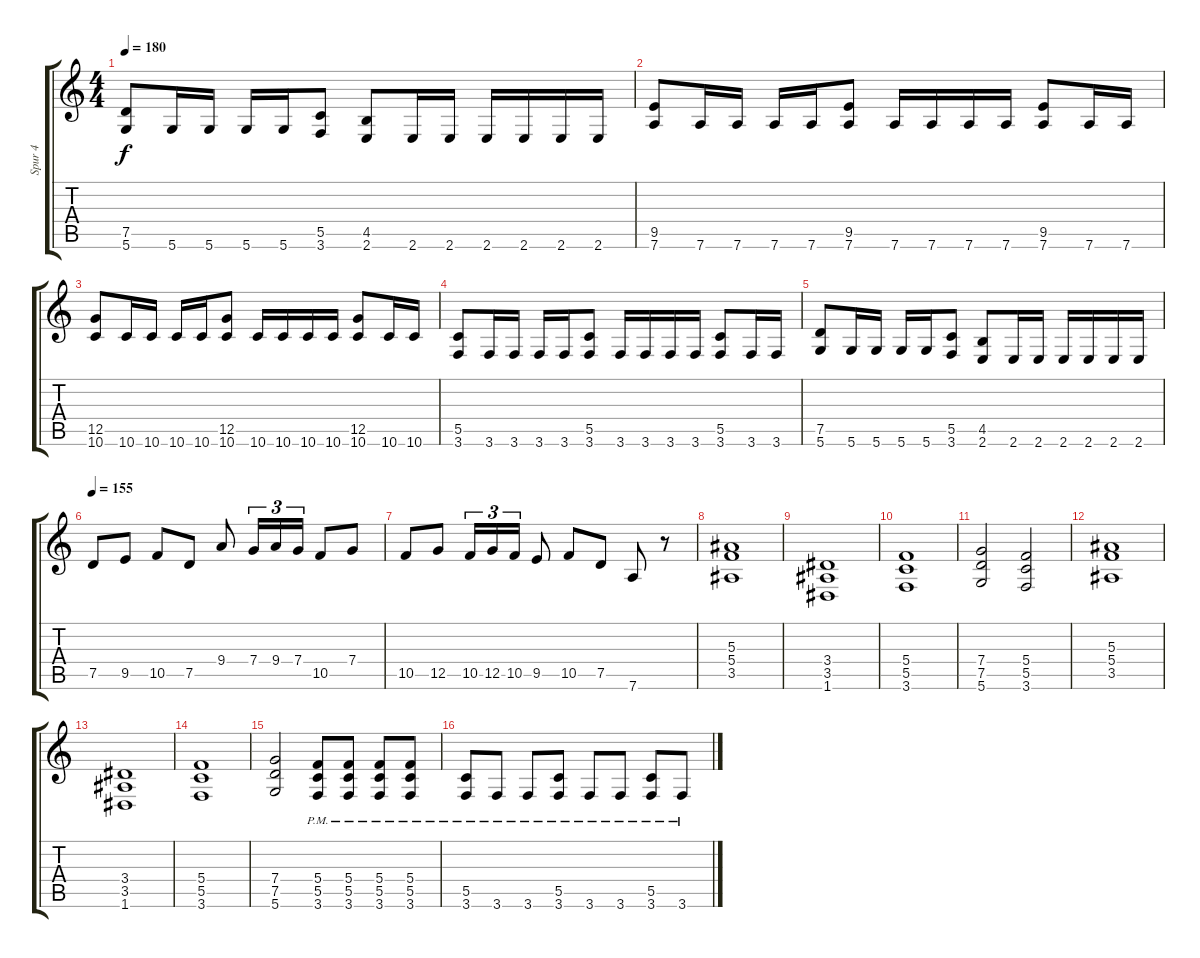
\track ("Spur 4" "Spur 4") {instrument distortionguitar}
\staff {score tabs}
\tuning (D4 A3 F3 C3 G2 D2) {hide}
\ts (4 4)
\tempo 180
\clef g2
\ks c
(7.5 5.6).8{dy f} 5.6.16 5.6.16 5.6.16 5.6.16 (5.5 3.6).8 (4.5 2.6).8 2.6.16 2.6.16 2.6.16 2.6.16 2.6.16 2.6.16 |
(9.5 7.6).8 7.6.16 7.6.16 7.6.16 7.6.16 (9.5 7.6).8 7.6.16 7.6.16 7.6.16 7.6.16 (9.5 7.6).8 7.6.16 7.6.16 |
(12.5 10.6).8 10.6.16 10.6.16 10.6.16 10.6.16 (12.5 10.6).8 10.6.16 10.6.16 10.6.16 10.6.16 (12.5 10.6).8 10.6.16 10.6.16 |
(5.5 3.6).8 3.6.16 3.6.16 3.6.16 3.6.16 (5.5 3.6).8 3.6.16 3.6.16 3.6.16 3.6.16 (5.5 3.6).8 3.6.16 3.6.16 |
(7.5 5.6).8 5.6.16 5.6.16 5.6.16 5.6.16 (5.5 3.6).8 (4.5 2.6).8 2.6.16 2.6.16 2.6.16 2.6.16 2.6.16 2.6.16 |
\tempo 155
7.5.8 9.5.8 10.5.8 7.5.8 9.4.8 7.4.16{tu (3 2)} 9.4.16{tu (3 2)} 7.4.16{tu (3 2)} 10.5.8 7.4.8 |
10.5.8 12.5.8 10.5.16{tu (3 2)} 12.5.16{tu (3 2)} 10.5.16{tu (3 2)} 9.5.8 10.5.8 7.5.8 7.6.8 r.8 |
(5.3 5.4 3.5).1 |
(3.4 3.5 1.6).1 |
(5.4 5.5 3.6).1 |
(7.4 7.5 5.6).2 (5.4 5.5 3.6).2 |
(5.3 5.4 3.5).1 |
(3.4 3.5 1.6).1 |
(5.4 5.5 3.6).1 |
(7.4 7.5 5.6).2 (5.4{pm} 5.5{pm} 3.6{pm}).8 (5.4{pm} 5.5{pm} 3.6{pm}).8 (5.4{pm} 5.5{pm} 3.6{pm}).8 (5.4{pm} 5.5{pm} 3.6{pm}).8 |
(5.5 3.6{pm}).8 3.6{pm}.8 3.6{pm}.8 (5.5 3.6{pm}).8 3.6{pm}.8 3.6{pm}.8 (5.5 3.6{pm}).8 3.6{pm}.8
